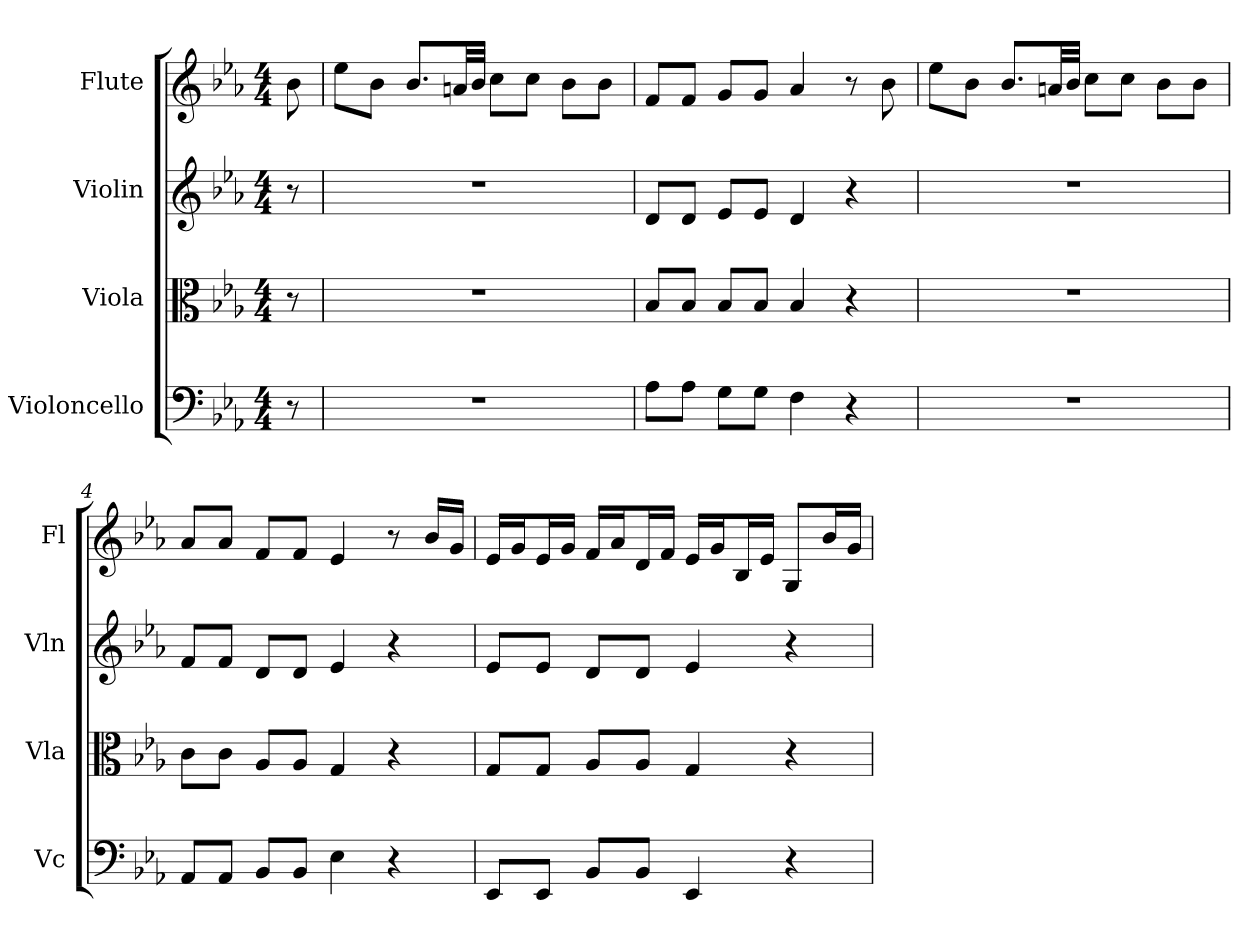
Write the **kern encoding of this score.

**kern	**kern	**kern	**kern
*part4	*part3	*part2	*part1
*staff4	*staff3	*staff2	*staff1
*I"Violoncello	*I"Viola	*I"Violin	*I"Flute
*I'Vc	*I'Vla	*I'Vln	*I'Fl
*clefF4	*clefC3	*	*
*k[b-e-a-]	*k[b-e-a-]	*k[b-e-a-]	*k[b-e-a-]
*E-:	*E-:	*E-:	*E-:
*M4/4	*M4/4	*M4/4	*M4/4
*MM134	*MM134	*MM134	*MM134
=	=	=	=
8r	8r	8r	8b-
=1	=1	=1	=1
1r	1r	1r	8ee-L
.	.	.	8b-J
.	.	.	8.b-L
.	.	.	32anLL
.	.	.	32b-JJJ
.	.	.	8ccL
.	.	.	8ccJ
.	.	.	8b-L
.	.	.	8b-J
=2	=2	=2	=2
8A-\L	8B-/L	8dL	8fL
8A-\J	8B-/J	8dJ	8fJ
8G\L	8B-/L	8e-L	8gL
8G\J	8B-/J	8e-J	8gJ
4F	4B-	4d	4a-
4r	4r	4r	8r
.	.	.	8b-
=3	=3	=3	=3
1r	1r	1r	8ee-L
.	.	.	8b-J
.	.	.	8.b-L
.	.	.	32anLL
.	.	.	32b-JJJ
.	.	.	8ccL
.	.	.	8ccJ
.	.	.	8b-L
.	.	.	8b-J
=4	=4	=4	=4
8AA-/L	8c\L	8fL	8a-L
8AA-/J	8c\J	8fJ	8a-J
8BB-/L	8A-/L	8dL	8fL
8BB-/J	8A-/J	8dJ	8fJ
4E-	4G	4e-	4e-
4r	4r	4r	8r
.	.	.	16b-LL
.	.	.	16gJJ
=5	=5	=5	=5
8EE-/L	8G/L	8e-L	16e-LL
.	.	.	16gJ
8EE-/J	8G/J	8e-J	16e-L
.	.	.	16gJJ
8BB-/L	8A-/L	8dL	16fLL
.	.	.	16a-J
8BB-/J	8A-/J	8dJ	16dL
.	.	.	16fJJ
4EE-	4G	4e-	16e-LL
.	.	.	16gJ
.	.	.	16B-L
.	.	.	16e-JJ
4r	4r	4r	8GL
.	.	.	16b-L
.	.	.	16gJJ
=	=	=	=
*-	*-	*-	*-
